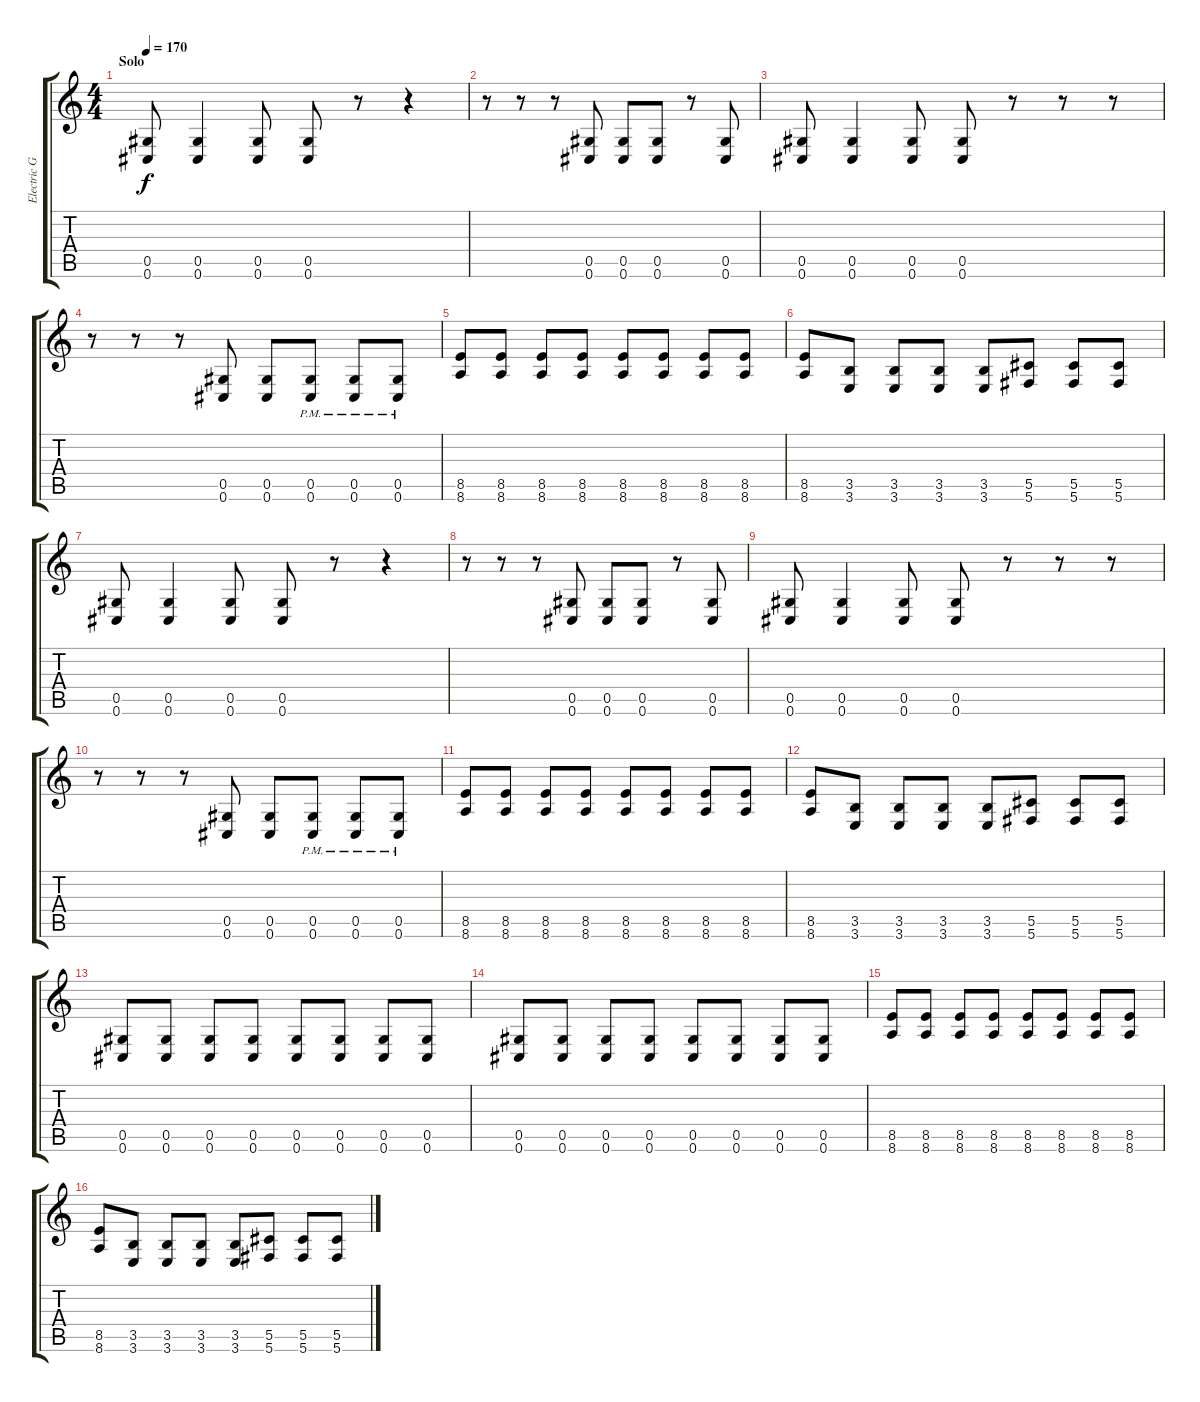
\track ("Electric Guitar (rythm)" "Electric G") {instrument distortionguitar}
\staff {score tabs}
\tuning (Eb4 Bb3 Gb3 Db3 Ab2 Db2) {hide}
\ts (4 4)
\section ("" "Solo")
\tempo 170
\clef g2
\ks c
(0.5 0.6).8{dy f} (0.5 0.6).4 (0.5 0.6).8 (0.5 0.6).8 r.8 r.4 |
r.8 r.8 r.8 (0.5 0.6).8 (0.5 0.6).8 (0.5 0.6).8 r.8 (0.5 0.6).8 |
(0.5 0.6).8 (0.5 0.6).4 (0.5 0.6).8 (0.5 0.6).8 r.8 r.8 r.8 |
r.8 r.8 r.8 (0.5 0.6).8 (0.5 0.6).8 (0.5{pm} 0.6{pm}).8 (0.5{pm} 0.6{pm}).8 (0.5{pm} 0.6{pm}).8 |
(8.5 8.6).8 (8.5 8.6).8 (8.5 8.6).8 (8.5 8.6).8 (8.5 8.6).8 (8.5 8.6).8 (8.5 8.6).8 (8.5 8.6).8 |
(8.5 8.6).8 (3.5 3.6).8 (3.5 3.6).8 (3.5 3.6).8 (3.5 3.6).8 (5.5 5.6).8 (5.5 5.6).8 (5.5 5.6).8 |
(0.5 0.6).8 (0.5 0.6).4 (0.5 0.6).8 (0.5 0.6).8 r.8 r.4 |
r.8 r.8 r.8 (0.5 0.6).8 (0.5 0.6).8 (0.5 0.6).8 r.8 (0.5 0.6).8 |
(0.5 0.6).8 (0.5 0.6).4 (0.5 0.6).8 (0.5 0.6).8 r.8 r.8 r.8 |
r.8 r.8 r.8 (0.5 0.6).8 (0.5 0.6).8 (0.5{pm} 0.6{pm}).8 (0.5{pm} 0.6{pm}).8 (0.5{pm} 0.6{pm}).8 |
(8.5 8.6).8 (8.5 8.6).8 (8.5 8.6).8 (8.5 8.6).8 (8.5 8.6).8 (8.5 8.6).8 (8.5 8.6).8 (8.5 8.6).8 |
(8.5 8.6).8 (3.5 3.6).8 (3.5 3.6).8 (3.5 3.6).8 (3.5 3.6).8 (5.5 5.6).8 (5.5 5.6).8 (5.5 5.6).8 |
(0.5 0.6).8 (0.5 0.6).8 (0.5 0.6).8 (0.5 0.6).8 (0.5 0.6).8 (0.5 0.6).8 (0.5 0.6).8 (0.5 0.6).8 |
(0.5 0.6).8 (0.5 0.6).8 (0.5 0.6).8 (0.5 0.6).8 (0.5 0.6).8 (0.5 0.6).8 (0.5 0.6).8 (0.5 0.6).8 |
(8.5 8.6).8 (8.5 8.6).8 (8.5 8.6).8 (8.5 8.6).8 (8.5 8.6).8 (8.5 8.6).8 (8.5 8.6).8 (8.5 8.6).8 |
(8.5 8.6).8 (3.5 3.6).8 (3.5 3.6).8 (3.5 3.6).8 (3.5 3.6).8 (5.5 5.6).8 (5.5 5.6).8 (5.5 5.6).8
